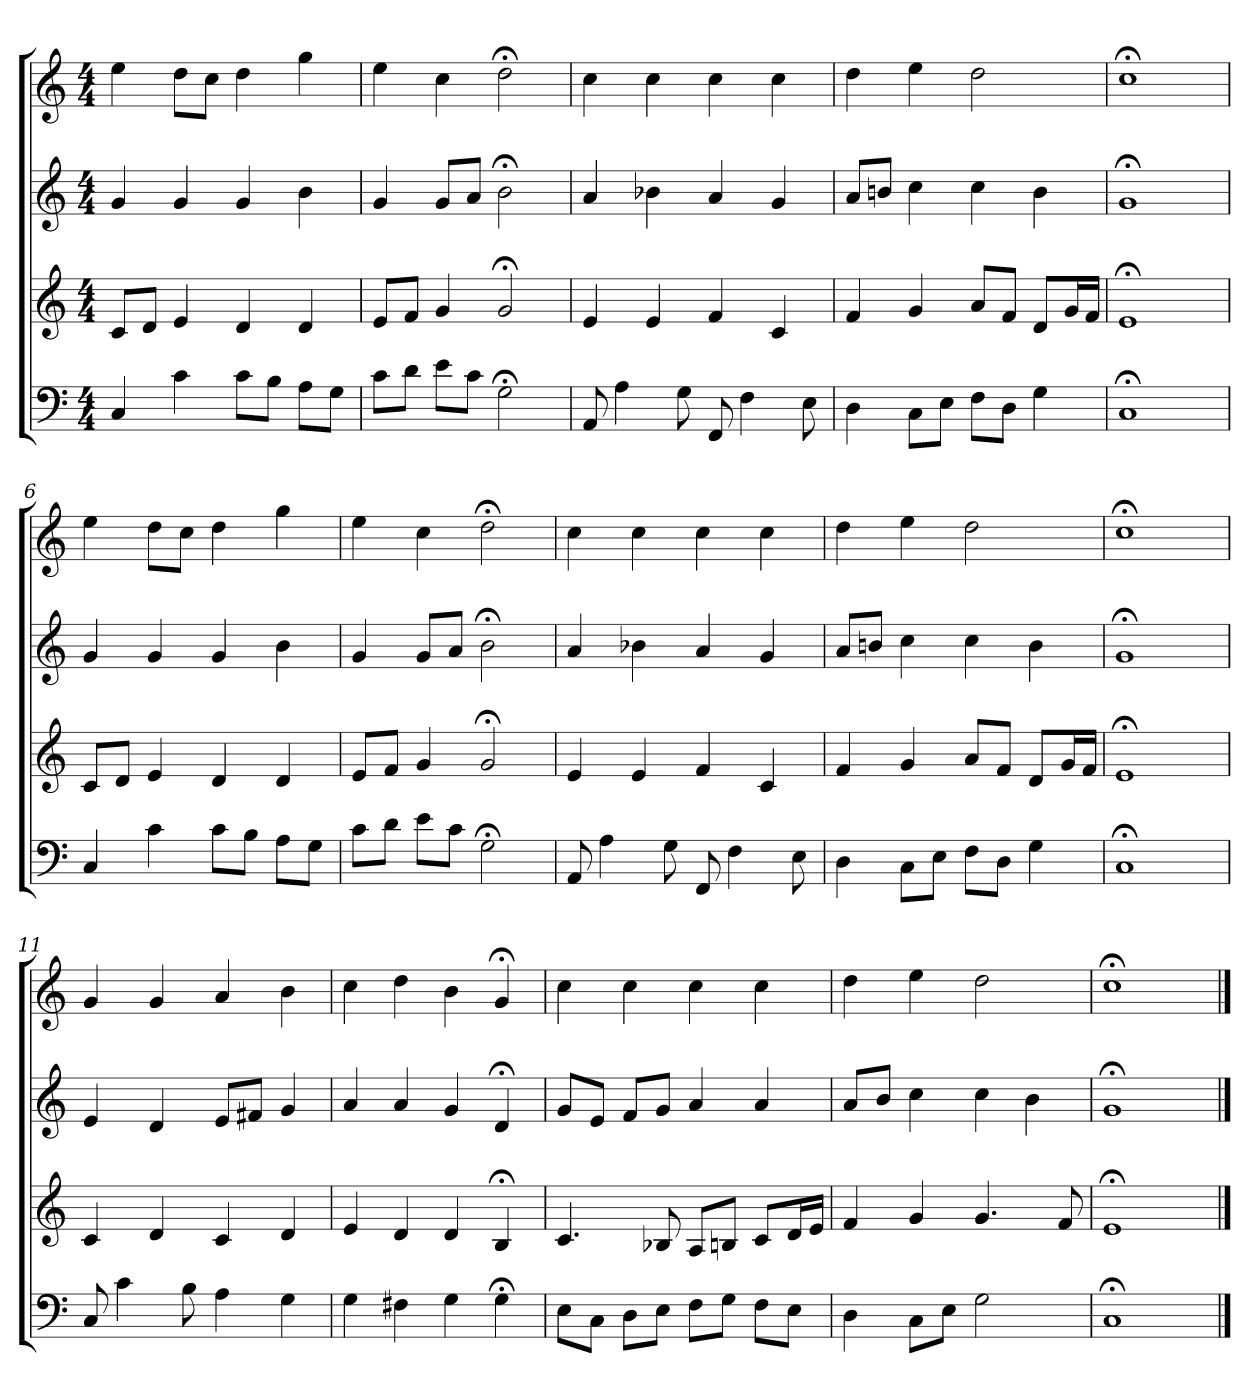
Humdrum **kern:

**kern	**kern	**kern	**kern
*part4	*part3	*part2	*part1
*staff4	*staff3	*staff2	*staff1
*clefF4	*clefG2	*clefG2	*clefG2
*k[]	*k[]	*k[]	*k[]
*C:	*C:	*C:	*C:
*M4/4	*M4/4	*M4/4	*M4/4
=1	=1	=1	=1
4C	8c/L	4g	4ee
.	8d/J	.	.
4c	4e	4g	8dd\L
.	.	.	8cc\J
8c\L	4d	4g	4dd
8B\J	.	.	.
8A\L	4d	4b	4gg
8G\J	.	.	.
=2	=2	=2	=2
8c\L	8e/L	4g	4ee
8d\J	8f/J	.	.
8e\L	4g	8g/L	4cc
8c\J	.	8a/J	.
2G;<	2g;<	2b;<	2dd;<
=3	=3	=3	=3
8AA	4e	4a	4cc
4A	.	.	.
.	4e	4b-X	4cc
8G	.	.	.
8FF	4f	4a	4cc
4F	.	.	.
.	4c	4g	4cc
8E	.	.	.
=4	=4	=4	=4
4D	4f	8a/L	4dd
.	.	8bn/J	.
8C\L	4g	4cc	4ee
8E\J	.	.	.
8F\L	8a/L	4cc	2dd
8D\J	8f/J	.	.
4G	8d/L	4b	.
.	16g/L	.	.
.	16f/JJ	.	.
=5	=5	=5	=5
1C;<	1e;<	1g;<	1cc;<
=6	=6	=6	=6
4C	8c/L	4g	4ee
.	8d/J	.	.
4c	4e	4g	8dd\L
.	.	.	8cc\J
8c\L	4d	4g	4dd
8B\J	.	.	.
8A\L	4d	4b	4gg
8G\J	.	.	.
=7	=7	=7	=7
8c\L	8e/L	4g	4ee
8d\J	8f/J	.	.
8e\L	4g	8g/L	4cc
8c\J	.	8a/J	.
2G;<	2g;<	2b;<	2dd;<
=8	=8	=8	=8
8AA	4e	4a	4cc
4A	.	.	.
.	4e	4b-X	4cc
8G	.	.	.
8FF	4f	4a	4cc
4F	.	.	.
.	4c	4g	4cc
8E	.	.	.
=9	=9	=9	=9
4D	4f	8a/L	4dd
.	.	8bn/J	.
8C\L	4g	4cc	4ee
8E\J	.	.	.
8F\L	8a/L	4cc	2dd
8D\J	8f/J	.	.
4G	8d/L	4b	.
.	16g/L	.	.
.	16f/JJ	.	.
=10	=10	=10	=10
1C;<	1e;<	1g;<	1cc;<
=11	=11	=11	=11
8C	4c	4e	4g
4c	.	.	.
.	4d	4d	4g
8B	.	.	.
4A	4c	8e/L	4a
.	.	8f#X/J	.
4G	4d	4g	4b
=12	=12	=12	=12
4G	4e	4a	4cc
4F#X	4d	4a	4dd
4G	4d	4g	4b
4G;<	4B;<	4d;<	4g;<
=13	=13	=13	=13
8E\L	4.c	8g/L	4cc
8C\J	.	8e/J	.
8D\L	.	8f/L	4cc
8E\J	8B-X	8g/J	.
8F\L	8A/L	4a	4cc
8G\J	8Bn/J	.	.
8F\L	8c/L	4a	4cc
8E\J	16d/L	.	.
.	16e/JJ	.	.
=14	=14	=14	=14
4D	4f	8a/L	4dd
.	.	8b/J	.
8C\L	4g	4cc	4ee
8E\J	.	.	.
2G	4.g	4cc	2dd
.	.	4b	.
.	8f	.	.
=15	=15	=15	=15
1C;<	1e;<	1g;<	1cc;<
==	==	==	==
*-	*-	*-	*-
